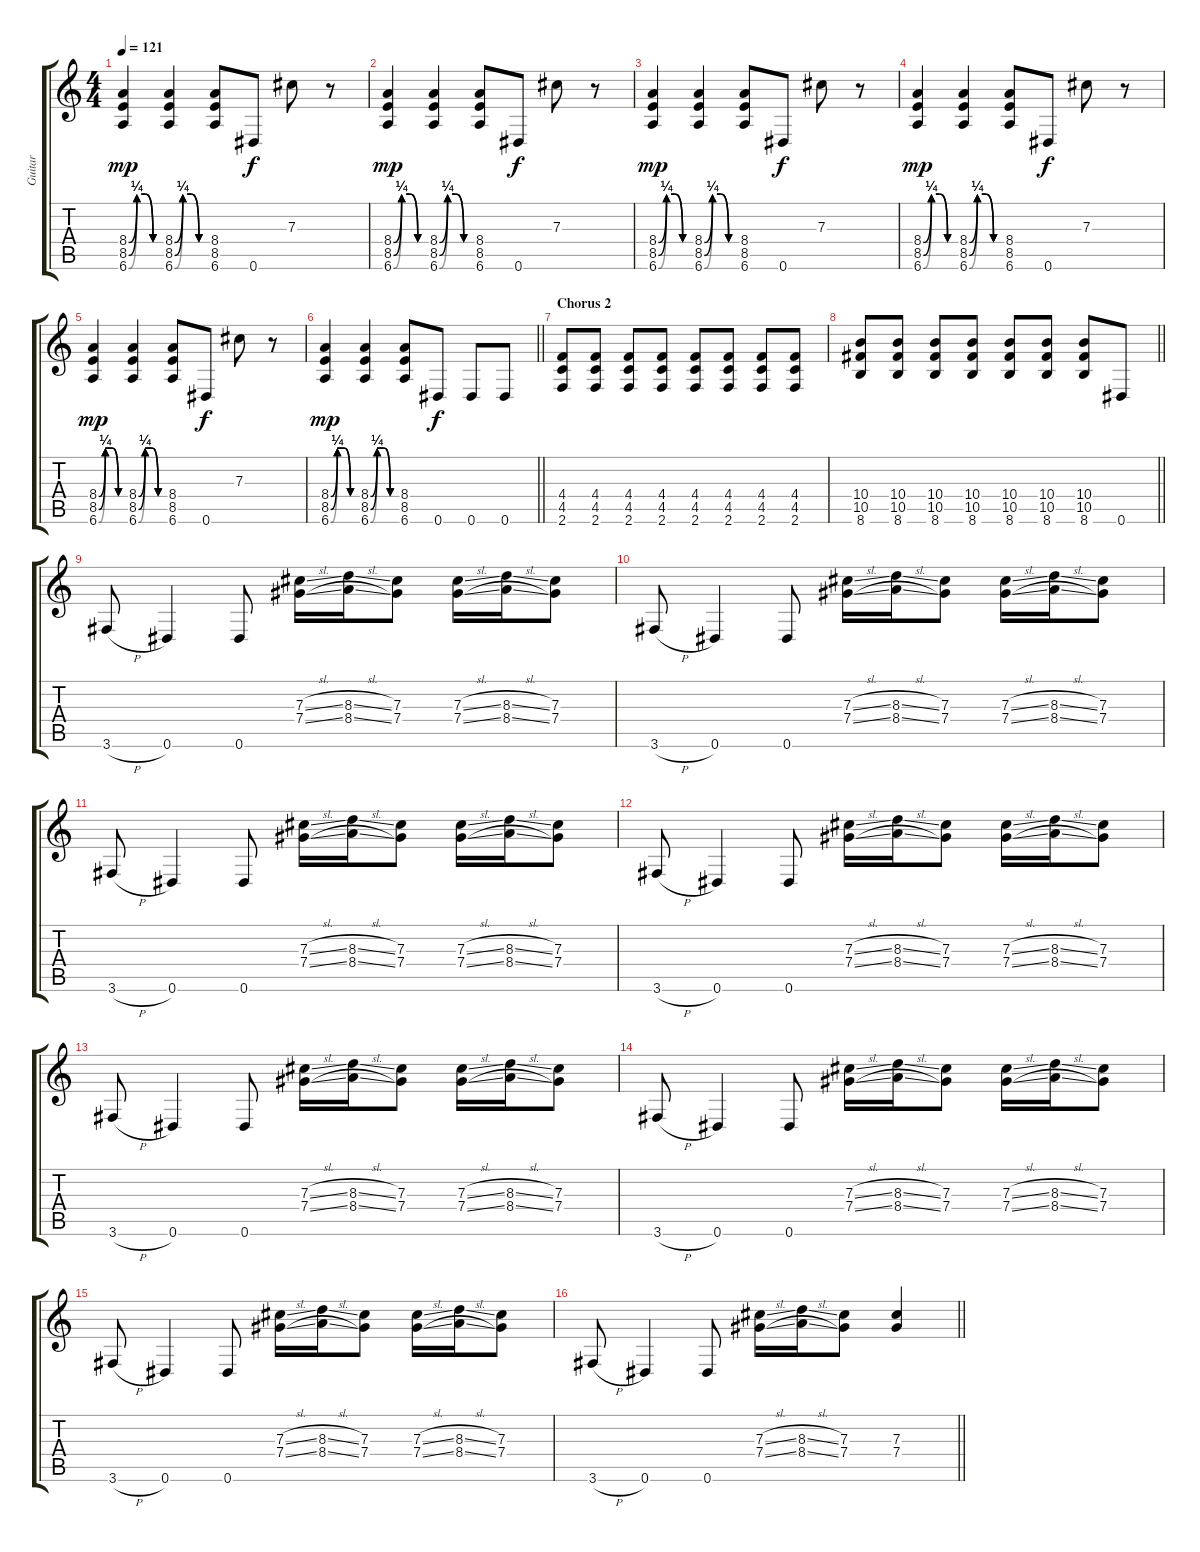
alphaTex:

\track ("Guitar" "Guitar") {instrument distortionguitar}
\staff {score tabs}
\tuning (Eb4 Bb3 Gb3 Db3 Ab2 Eb2) {hide}
\ts (4 4)
\tempo 121
\clef g2
\ks c
(8.4{be (custom 0 0 15 1 30 1 45 0 60 0)} 8.5{be (custom 0 0 15 1 30 1 45 0 60 0)} 6.6{be (custom 0 0 15 1 30 1 45 0 60 0)}).4{dy mp} (8.4{be (custom 0 0 15 1 30 1 45 0 60 0)} 8.5{be (custom 0 0 15 1 30 1 45 0 60 0)} 6.6{be (custom 0 0 15 1 30 1 45 0 60 0)}).4 (8.4 8.5 6.6).8 0.6.8{dy f} 7.3.8 r.8 |
(8.4{be (custom 0 0 15 1 30 1 45 0 60 0)} 8.5{be (custom 0 0 15 1 30 1 45 0 60 0)} 6.6{be (custom 0 0 15 1 30 1 45 0 60 0)}).4{dy mp} (8.4{be (custom 0 0 15 1 30 1 45 0 60 0)} 8.5{be (custom 0 0 15 1 30 1 45 0 60 0)} 6.6{be (custom 0 0 15 1 30 1 45 0 60 0)}).4 (8.4 8.5 6.6).8 0.6.8{dy f} 7.3.8 r.8 |
(8.4{be (custom 0 0 15 1 30 1 45 0 60 0)} 8.5{be (custom 0 0 15 1 30 1 45 0 60 0)} 6.6{be (custom 0 0 15 1 30 1 45 0 60 0)}).4{dy mp} (8.4{be (custom 0 0 15 1 30 1 45 0 60 0)} 8.5{be (custom 0 0 15 1 30 1 45 0 60 0)} 6.6{be (custom 0 0 15 1 30 1 45 0 60 0)}).4 (8.4 8.5 6.6).8 0.6.8{dy f} 7.3.8 r.8 |
(8.4{be (custom 0 0 15 1 30 1 45 0 60 0)} 8.5{be (custom 0 0 15 1 30 1 45 0 60 0)} 6.6{be (custom 0 0 15 1 30 1 45 0 60 0)}).4{dy mp} (8.4{be (custom 0 0 15 1 30 1 45 0 60 0)} 8.5{be (custom 0 0 15 1 30 1 45 0 60 0)} 6.6{be (custom 0 0 15 1 30 1 45 0 60 0)}).4 (8.4 8.5 6.6).8 0.6.8{dy f} 7.3.8 r.8 |
(8.4{be (custom 0 0 15 1 30 1 45 0 60 0)} 8.5{be (custom 0 0 15 1 30 1 45 0 60 0)} 6.6{be (custom 0 0 15 1 30 1 45 0 60 0)}).4{dy mp} (8.4{be (custom 0 0 15 1 30 1 45 0 60 0)} 8.5{be (custom 0 0 15 1 30 1 45 0 60 0)} 6.6{be (custom 0 0 15 1 30 1 45 0 60 0)}).4 (8.4 8.5 6.6).8 0.6.8{dy f} 7.3.8 r.8 |
\barLineRight lightlight
(8.4{be (custom 0 0 15 1 30 1 45 0 60 0)} 8.5{be (custom 0 0 15 1 30 1 45 0 60 0)} 6.6{be (custom 0 0 15 1 30 1 45 0 60 0)}).4{dy mp} (8.4{be (custom 0 0 15 1 30 1 45 0 60 0)} 8.5{be (custom 0 0 15 1 30 1 45 0 60 0)} 6.6{be (custom 0 0 15 1 30 1 45 0 60 0)}).4 (8.4 8.5 6.6).8 0.6.8{dy f} 0.6.8 0.6.8 |
\section ("" "Chorus 2")
(4.4 4.5 2.6).8 (4.4 4.5 2.6).8 (4.4 4.5 2.6).8 (4.4 4.5 2.6).8 (4.4 4.5 2.6).8 (4.4 4.5 2.6).8 (4.4 4.5 2.6).8 (4.4 4.5 2.6).8 |
\barLineRight lightlight
(10.4 10.5 8.6).8 (10.4 10.5 8.6).8 (10.4 10.5 8.6).8 (10.4 10.5 8.6).8 (10.4 10.5 8.6).8 (10.4 10.5 8.6).8 (10.4 10.5 8.6).8 0.6.8 |
3.6{h}.8 0.6.4 0.6.8 (7.3{sl} 7.4{sl}).16 (8.3{sl} 8.4{sl}).16 (7.3 7.4).8 (7.3{sl} 7.4{sl}).16 (8.3{sl} 8.4{sl}).16 (7.3 7.4).8 |
3.6{h}.8 0.6.4 0.6.8 (7.3{sl} 7.4{sl}).16 (8.3{sl} 8.4{sl}).16 (7.3 7.4).8 (7.3{sl} 7.4{sl}).16 (8.3{sl} 8.4{sl}).16 (7.3 7.4).8 |
3.6{h}.8 0.6.4 0.6.8 (7.3{sl} 7.4{sl}).16 (8.3{sl} 8.4{sl}).16 (7.3 7.4).8 (7.3{sl} 7.4{sl}).16 (8.3{sl} 8.4{sl}).16 (7.3 7.4).8 |
3.6{h}.8 0.6.4 0.6.8 (7.3{sl} 7.4{sl}).16 (8.3{sl} 8.4{sl}).16 (7.3 7.4).8 (7.3{sl} 7.4{sl}).16 (8.3{sl} 8.4{sl}).16 (7.3 7.4).8 |
3.6{h}.8 0.6.4 0.6.8 (7.3{sl} 7.4{sl}).16 (8.3{sl} 8.4{sl}).16 (7.3 7.4).8 (7.3{sl} 7.4{sl}).16 (8.3{sl} 8.4{sl}).16 (7.3 7.4).8 |
3.6{h}.8 0.6.4 0.6.8 (7.3{sl} 7.4{sl}).16 (8.3{sl} 8.4{sl}).16 (7.3 7.4).8 (7.3{sl} 7.4{sl}).16 (8.3{sl} 8.4{sl}).16 (7.3 7.4).8 |
3.6{h}.8 0.6.4 0.6.8 (7.3{sl} 7.4{sl}).16 (8.3{sl} 8.4{sl}).16 (7.3 7.4).8 (7.3{sl} 7.4{sl}).16 (8.3{sl} 8.4{sl}).16 (7.3 7.4).8 |
\barLineRight lightlight
3.6{h}.8 0.6.4 0.6.8 (7.3{sl} 7.4{sl}).16 (8.3{sl} 8.4{sl}).16 (7.3 7.4).8 (7.3 7.4).4
